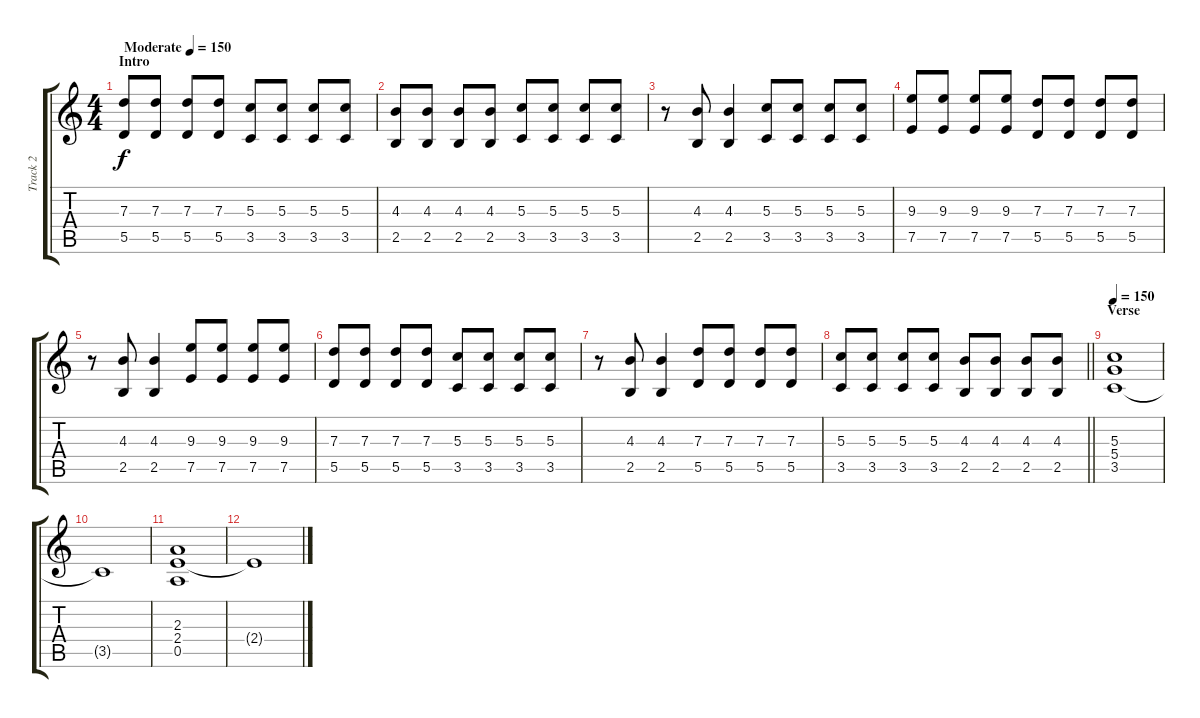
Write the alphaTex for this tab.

\track ("Track 2" "Track 2") {instrument distortionguitar}
\staff {score tabs}
\tuning (E4 B3 G3 D3 A2 D2) {hide}
\ts (4 4)
\section ("" "Intro")
\tempo (150 "Moderate")
\clef g2
\ks c
(7.3 5.5).8{dy f instrument distortionguitar} (7.3 5.5).8 (7.3 5.5).8 (7.3 5.5).8 (5.3 3.5).8 (5.3 3.5).8 (5.3 3.5).8 (5.3 3.5).8 |
(4.3 2.5).8 (4.3 2.5).8 (4.3 2.5).8 (4.3 2.5).8 (5.3 3.5).8 (5.3 3.5).8 (5.3 3.5).8 (5.3 3.5).8 |
r.8 (4.3 2.5).8 (4.3 2.5).4 (5.3 3.5).8 (5.3 3.5).8 (5.3 3.5).8 (5.3 3.5).8 |
(9.3 7.5).8 (9.3 7.5).8 (9.3 7.5).8 (9.3 7.5).8 (7.3 5.5).8 (7.3 5.5).8 (7.3 5.5).8 (7.3 5.5).8 |
r.8 (4.3 2.5).8 (4.3 2.5).4 (9.3 7.5).8 (9.3 7.5).8 (9.3 7.5).8 (9.3 7.5).8 |
(7.3 5.5).8 (7.3 5.5).8 (7.3 5.5).8 (7.3 5.5).8 (5.3 3.5).8 (5.3 3.5).8 (5.3 3.5).8 (5.3 3.5).8 |
r.8 (4.3 2.5).8 (4.3 2.5).4 (7.3 5.5).8 (7.3 5.5).8 (7.3 5.5).8 (7.3 5.5).8 |
\barLineRight lightlight
(5.3 3.5).8 (5.3 3.5).8 (5.3 3.5).8 (5.3 3.5).8 (4.3 2.5).8 (4.3 2.5).8 (4.3 2.5).8 (4.3 2.5).8 |
\section ("" "Verse")
\tempo 120
\tempo 150
(5.3 5.4 3.5).1 |
3.5{t}.1 |
(2.3 2.4 0.5).1 |
2.4{t}.1
